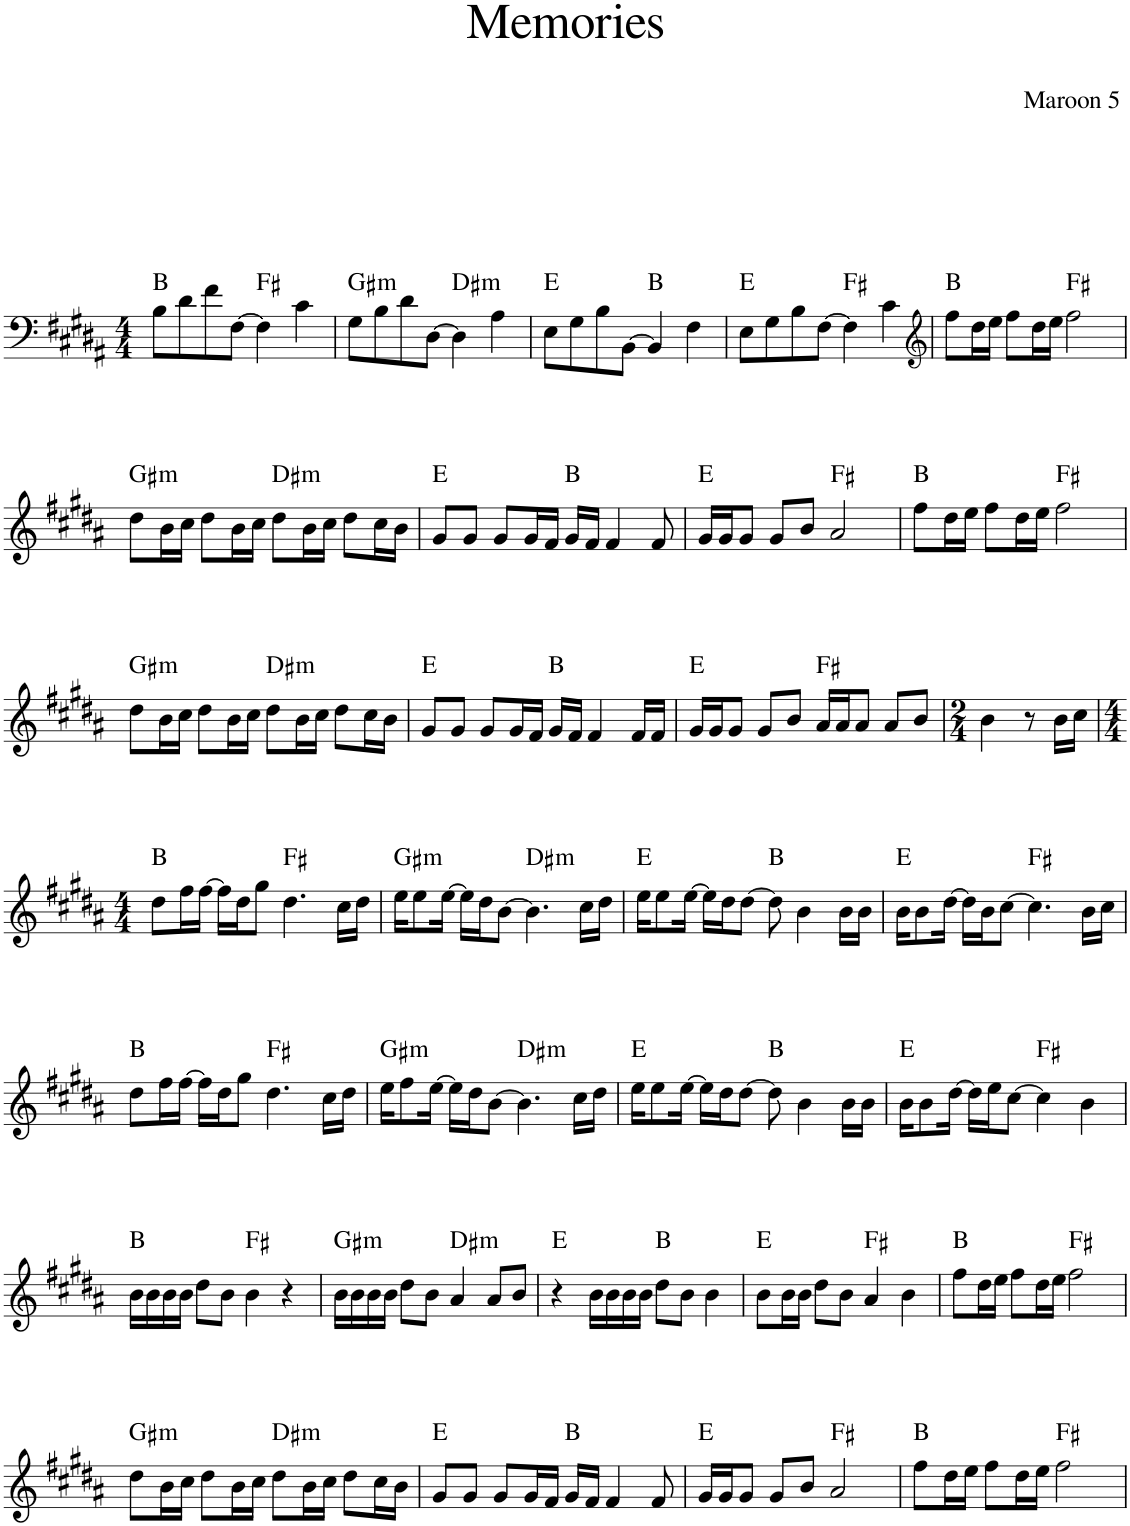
**kern	**harte
*part1	*part1
*staff1	*
*I"Piano	*
*I'Pno.	*
*clefF4	*
*k[f#c#g#d#a#]	*
*M4/4	*
=1	=1
8B\L	B:maj
8d#\	.
8f#\	.
[8F#\J	.
4F#\]	F#:maj
4c#\	.
=2	=2
!	!LO:H:kt=m
8G#\L	G#:min
8B\	.
8d#\	.
[8D#\J	.
!	!LO:H:kt=m
4D#\]	D#:min
4A#\	.
=3	=3
8E\L	E:maj
8G#\	.
8B\	.
[8BB\J	.
4BB/]	B:maj
4F#\	.
=4	=4
8E\L	E:maj
8G#\	.
8B\	.
[8F#\J	.
4F#\]	F#:maj
4c#\	.
=5	=5
*clefG2	*
8ff#\L	B:maj
16dd#\L	.
16ee\JJ	.
8ff#\L	.
16dd#\L	.
16ee\JJ	.
2ff#\	F#:maj
!!LO:LB:g=z
=6	=6
!	!LO:H:kt=m
8dd#\L	G#:min
16b\L	.
16cc#\JJ	.
8dd#\L	.
16b\L	.
16cc#\JJ	.
!	!LO:H:kt=m
8dd#\L	D#:min
16b\L	.
16cc#\JJ	.
8dd#\L	.
16cc#\L	.
16b\JJ	.
=7	=7
8g#/L	E:maj
8g#/J	.
8g#/L	.
16g#/L	.
16f#/JJ	.
16g#/LL	B:maj
16f#/JJ	.
4f#/	.
8f#/	.
=8	=8
16g#/LL	E:maj
16g#/J	.
8g#/J	.
8g#/L	.
8b/J	.
2a#/	F#:maj
=9	=9
8ff#\L	B:maj
16dd#\L	.
16ee\JJ	.
8ff#\L	.
16dd#\L	.
16ee\JJ	.
2ff#\	F#:maj
!!LO:LB:g=z
=10	=10
!	!LO:H:kt=m
8dd#\L	G#:min
16b\L	.
16cc#\JJ	.
8dd#\L	.
16b\L	.
16cc#\JJ	.
!	!LO:H:kt=m
8dd#\L	D#:min
16b\L	.
16cc#\JJ	.
8dd#\L	.
16cc#\L	.
16b\JJ	.
=11	=11
8g#/L	E:maj
8g#/J	.
8g#/L	.
16g#/L	.
16f#/JJ	.
16g#/LL	B:maj
16f#/JJ	.
4f#/	.
16f#/LL	.
16f#/JJ	.
=12	=12
16g#/LL	E:maj
16g#/J	.
8g#/J	.
8g#/L	.
8b/J	.
16a#/LL	F#:maj
16a#/J	.
8a#/J	.
8a#/L	.
8b/J	.
=13	=13
*M2/4	*
4b\	.
8r	.
16b\LL	.
16cc#\JJ	.
!!LO:LB:g=z
=14	=14
*M4/4	*
8dd#\L	B:maj
16ff#\L	.
[16ff#\JJ	.
16ff#\LL]	.
16dd#\J	.
8gg#\J	.
4.dd#\	F#:maj
16cc#\LL	.
16dd#\JJ	.
=15	=15
!	!LO:H:kt=m
16ee\KL	G#:min
8ee\	.
[16ee\Jk	.
16ee\LL]	.
16dd#\J	.
[8b\J	.
!	!LO:H:kt=m
4.b\]	D#:min
16cc#\LL	.
16dd#\JJ	.
=16	=16
16ee\KL	E:maj
8ee\	.
[16ee\Jk	.
16ee\LL]	.
16dd#\J	.
[8dd#\J	.
8dd#\]	B:maj
4b\	.
16b\LL	.
16b\JJ	.
=17	=17
16b\KL	E:maj
8b\	.
[16dd#\Jk	.
16dd#\LL]	.
16b\J	.
[8cc#\J	.
4.cc#\]	F#:maj
16b\LL	.
16cc#\JJ	.
!!LO:LB:g=z
=18	=18
8dd#\L	B:maj
16ff#\L	.
[16ff#\JJ	.
16ff#\LL]	.
16dd#\J	.
8gg#\J	.
4.dd#\	F#:maj
16cc#\LL	.
16dd#\JJ	.
=19	=19
!	!LO:H:kt=m
16ee\KL	G#:min
8ff#\	.
[16ee\Jk	.
16ee\LL]	.
16dd#\J	.
[8b\J	.
!	!LO:H:kt=m
4.b\]	D#:min
16cc#\LL	.
16dd#\JJ	.
=20	=20
16ee\KL	E:maj
8ee\	.
[16ee\Jk	.
16ee\LL]	.
16dd#\J	.
[8dd#\J	.
8dd#\]	B:maj
4b\	.
16b\LL	.
16b\JJ	.
=21	=21
16b\KL	E:maj
8b\	.
[16dd#\Jk	.
16dd#\LL]	.
16ee\J	.
[8cc#\J	.
4cc#\]	F#:maj
4b\	.
!!LO:LB:g=z
=22	=22
16b\LL	B:maj
16b\	.
16b\	.
16b\JJ	.
8dd#\L	.
8b\J	.
4b\	F#:maj
4r	.
=23	=23
!	!LO:H:kt=m
16b\LL	G#:min
16b\	.
16b\	.
16b\JJ	.
8dd#\L	.
8b\J	.
!	!LO:H:kt=m
4a#/	D#:min
8a#/L	.
8b/J	.
=24	=24
4r	E:maj
16b\LL	.
16b\	.
16b\	.
16b\JJ	.
8dd#\L	B:maj
8b\J	.
4b\	.
=25	=25
8b\L	E:maj
16b\L	.
16b\JJ	.
8dd#\L	.
8b\J	.
4a#/	F#:maj
4b\	.
=26	=26
8ff#\L	B:maj
16dd#\L	.
16ee\JJ	.
8ff#\L	.
16dd#\L	.
16ee\JJ	.
2ff#\	F#:maj
!!LO:LB:g=z
=27	=27
!	!LO:H:kt=m
8dd#\L	G#:min
16b\L	.
16cc#\JJ	.
8dd#\L	.
16b\L	.
16cc#\JJ	.
!	!LO:H:kt=m
8dd#\L	D#:min
16b\L	.
16cc#\JJ	.
8dd#\L	.
16cc#\L	.
16b\JJ	.
=28	=28
8g#/L	E:maj
8g#/J	.
8g#/L	.
16g#/L	.
16f#/JJ	.
16g#/LL	B:maj
16f#/JJ	.
4f#/	.
8f#/	.
=29	=29
16g#/LL	E:maj
16g#/J	.
8g#/J	.
8g#/L	.
8b/J	.
2a#/	F#:maj
=30	=30
8ff#\L	B:maj
16dd#\L	.
16ee\JJ	.
8ff#\L	.
16dd#\L	.
16ee\JJ	.
2ff#\	F#:maj
=	=
*-	*-
